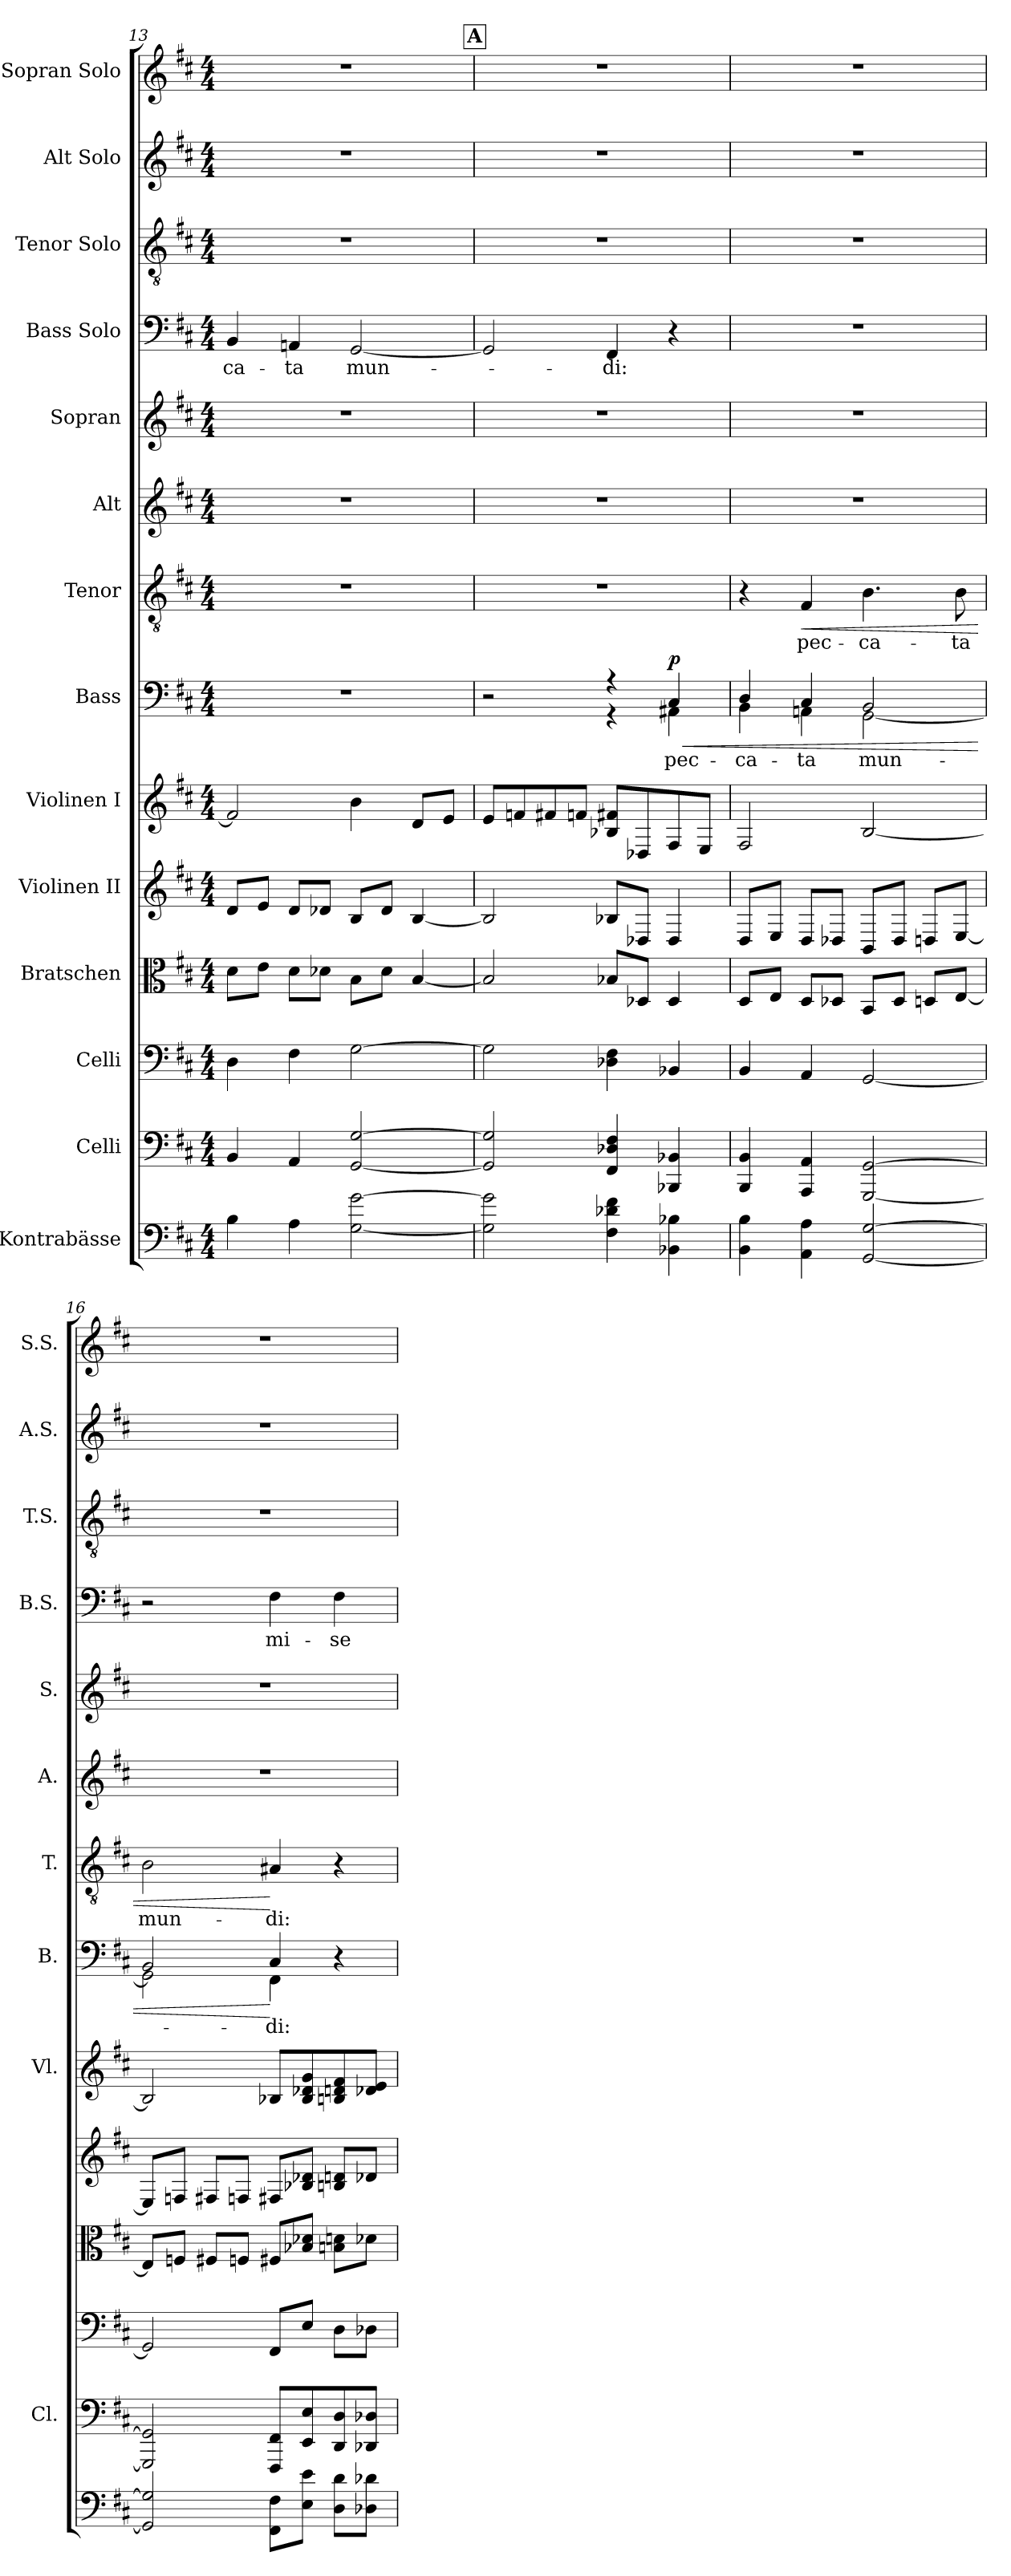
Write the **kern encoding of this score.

**kern	**kern	**kern	**kern	**kern	**kern	**kern	**text	**dynam	**kern	**text	**dynam	**kern	**kern	**kern	**text	**kern	**kern	**kern
*part14	*part13	*part12	*part11	*part10	*part9	*part8	*part8	*part8	*part7	*part7	*part7	*part6	*part5	*part4	*part4	*part3	*part2	*part1
*staff14	*staff13	*staff12	*staff11	*staff10	*staff9	*staff8	*staff8	*staff8	*staff7	*staff7	*staff7	*staff6	*staff5	*staff4	*staff4	*staff3	*staff2	*staff1
*I"Kontrabässe	*I"Celli	*I"Celli	*I"Bratschen	*I"Violinen II	*I"Violinen I	*I"Bass	*	*	*I"Tenor	*	*	*I"Alt	*I"Sopran	*I"Bass Solo	*	*I"Tenor Solo	*I"Alt Solo	*I"Sopran Solo
*	*I'Cl.	*	*	*	*I'Vl.	*I'B.	*	*	*I'T.	*	*	*I'A.	*I'S.	*I'B.S.	*	*I'T.S.	*I'A.S.	*I'S.S.
*clefF4	*clefF4	*clefF4	*clefC3	*clefG2	*clefG2	*clefF4	*	*	*clefGv2	*	*	*clefG2	*clefG2	*clefF4	*	*clefGv2	*clefG2	*clefG2
*ITrd7c12	*	*	*	*	*	*	*	*	*	*	*	*	*	*	*	*	*	*
*k[f#c#]	*k[f#c#]	*k[f#c#]	*k[f#c#]	*k[f#c#]	*k[f#c#]	*k[f#c#]	*	*	*k[f#c#]	*	*	*k[f#c#]	*k[f#c#]	*k[f#c#]	*	*k[f#c#]	*k[f#c#]	*k[f#c#]
*M4/4	*M4/4	*M4/4	*M4/4	*M4/4	*M4/4	*M4/4	*	*	*M4/4	*	*	*M4/4	*M4/4	*M4/4	*	*M4/4	*M4/4	*M4/4
=13	=13	=13	=13	=13	=13	=13	=13	=13	=13	=13	=13	=13	=13	=13	=13	=13	=13	=13
!	!	!	!	!	!	!	!	!	!	!	!	!	!	!	!LO:LY:b	!	!	!
4BB\	4BB/	4D\	8d\L	8d/L	2f#/]	1r	.	.	1r	.	.	1r	1r	4BB/	-ca-	1r	1r	1r
.	.	.	8e\J	8e/J	.	.	.	.	.	.	.	.	.	.	.	.	.	.
!	!	!	!	!	!	!	!	!	!	!	!	!	!	!	!LO:LY:b	!	!	!
4AA\	4AA/	4F#\	8d\L	8d/L	.	.	.	.	.	.	.	.	.	4AAn/	ta	.	.	.
.	.	.	8d-X\J	8d-X/J	.	.	.	.	.	.	.	.	.	.	.	.	.	.
!	!	!	!	!	!	!	!	!	!	!	!	!	!	!	!LO:LY:b	!	!	!
[2GG\ [2G\	[2GG/ [2G/	[2G\	8B\L	8B/L	4b\	.	.	.	.	.	.	.	.	[2GG/	-mun-	.	.	.
.	.	.	8d-\J	8d-/J	.	.	.	.	.	.	.	.	.	.	.	.	.	.
.	.	.	[4B/	[4B/	8d/L	.	.	.	.	.	.	.	.	.	.	.	.	.
.	.	.	.	.	8e/J	.	.	.	.	.	.	.	.	.	.	.	.	.
!!LO:LB:g=z
!!LO:REH:place=s1:a:fs=14:t=A
=14	=14	=14	=14	=14	=14	=14	=14	=14	=14	=14	=14	=14	=14	=14	=14	=14	=14	=14
*	*	*	*	*	*	*^	*	*	*	*	*	*	*	*	*	*	*	*
2GG\] 2G\]	2GG/] 2G/]	2G\]	2B/]	2B/]	8e/L	2r	2ryy	.	.	1r	.	.	1r	1r	2GG/]	.	1r	1r	1r
.	.	.	.	.	8fn/	.	.	.	.	.	.	.	.	.	.	.	.	.	.
.	.	.	.	.	8f#X/	.	.	.	.	.	.	.	.	.	.	.	.	.	.
.	.	.	.	.	8fn/J	.	.	.	.	.	.	.	.	.	.	.	.	.	.
!	!	!	!	!	!	!	!	!	!	!	!	!	!	!	!	!LO:LY:b	!	!	!
4FF#\ 4D-X\ 4F#\	4FF#/ 4D-X/ 4F#/	4D-X\ 4F#\	8B-X/L	8B-X/L	8B-X/ 8f#X/L	4r	4r	.	.	.	.	.	.	.	4FF#/	di:	.	.	.
.	.	.	8D-X/J	8D-X/J	8D-X/	.	.	.	.	.	.	.	.	.	.	.	.	.	.
!	!	!	!	!	!	!	!	!LO:LY:b	!LO:HP:b	!	!	!	!	!	!	!	!	!	!
!	!	!	!	!	!	!	!	!	!LO:DY:n=1:a	!	!	!	!	!	!	!	!	!	!
4BBB-X\ 4BB-X\	4BBB-X/ 4BB-X/	4BB-X/	4D-/	4D-/	8F#/	4C#/	4AA#X\	-pec-	< p	.	.	.	.	.	4r	.	.	.	.
.	.	.	.	.	8E/J	.	.	.	.	.	.	.	.	.	.	.	.	.	.
=15	=15	=15	=15	=15	=15	=15	=15	=15	=15	=15	=15	=15	=15	=15	=15	=15	=15	=15	=15
!	!	!	!	!	!	!	!	!LO:LY:b	!	!	!	!	!	!	!	!	!	!	!
4BBB\ 4BB\	4BBB/ 4BB/	4BB/	8D/L	8D/L	2F#/	4D/	4BB\	-ca-	.	4r	.	.	1r	1r	1r	.	1r	1r	1r
.	.	.	8E/J	8E/J	.	.	.	.	.	.	.	.	.	.	.	.	.	.	.
!	!	!	!	!	!	!	!	!LO:LY:b	!	!	!LO:LY:b	!LO:HP:b	!	!	!	!	!	!	!
4AAA\ 4AA\	4AAA/ 4AA/	4AA/	8D/L	8D/L	.	4C#/	4AAn\	ta	.	4F#/	-pec-	<	.	.	.	.	.	.	.
.	.	.	8D-X/J	8D-X/J	.	.	.	.	.	.	.	.	.	.	.	.	.	.	.
!	!	!	!	!	!	!	!	!LO:LY:b	!	!	!LO:LY:b	!	!	!	!	!	!	!	!
[2GGG/ [2GG/	[2GGG/ [2GG/	[2GG/	8BB/L	8BB/L	[2B/	2BB/	[2GG\	-mun-	.	4.B\	-ca-	.	.	.	.	.	.	.	.
.	.	.	8D-/J	8D-/J	.	.	.	.	.	.	.	.	.	.	.	.	.	.	.
.	.	.	8Dn/L	8Dn/L	.	.	.	.	.	.	.	.	.	.	.	.	.	.	.
!	!	!	!	!	!	!	!	!	!	!	!LO:LY:b	!	!	!	!	!	!	!	!
.	.	.	[8E/J	[8E/J	.	.	.	.	.	8B\	ta	.	.	.	.	.	.	.	.
=16	=16	=16	=16	=16	=16	=16	=16	=16	=16	=16	=16	=16	=16	=16	=16	=16	=16	=16	=16
!	!	!	!	!	!	!	!	!	!	!	!LO:LY:b	!	!	!	!	!	!	!	!
2GGG/] 2GG/]	2GGG/] 2GG/]	2GG/]	8E/L]	8E/L]	2B/]	2BB/	2GG\]	.	.	2B\	-mun-	.	1r	1r	2r	.	1r	1r	1r
.	.	.	8Fn/J	8Fn/J	.	.	.	.	.	.	.	.	.	.	.	.	.	.	.
.	.	.	8F#X/L	8F#X/L	.	.	.	.	.	.	.	.	.	.	.	.	.	.	.
.	.	.	8Fn/J	8Fn/J	.	.	.	.	.	.	.	.	.	.	.	.	.	.	.
!	!	!	!	!	!	!	!	!LO:LY:b	!	!	!LO:LY:b	!	!	!	!	!LO:LY:b	!	!	!
8FFF#\ 8FF#\L	8FFF#/ 8FF#/L	8FF#/L	8F#X/L	8F#X/L	8B-X/L	4C#/	4FF#\	di:	[	4A#X/	di:	[	.	.	4F#\	-mi-	.	.	.
8EE\ 8E\J	8EE/ 8E/	8E/J	8B-X/ 8d-X/J	8B-X/ 8d-X/J	8B-/ 8d-X/ 8g/	.	.	.	.	.	.	.	.	.	.	.	.	.	.
!	!	!	!	!	!	!	!	!	!	!	!	!	!	!	!	!LO:LY:b	!	!	!
8DD\ 8D\L	8DD/ 8D/	8D\L	8Bn\ 8dn\L	8Bn/ 8dn/L	8Bn/ 8dn/ 8f#/	4r	4ryy	.	.	4r	.	.	.	.	4F#\	-se-	.	.	.
8DD-X\ 8D-X\J	8DD-X/ 8D-X/J	8D-X\J	8d-X\J	8d-X/J	8d-X/ 8e/J	.	.	.	.	.	.	.	.	.	.	.	.	.	.
*	*	*	*	*	*	*v	*v	*	*	*	*	*	*	*	*	*	*	*	*
=	=	=	=	=	=	=	=	=	=	=	=	=	=	=	=	=	=	=
*-	*-	*-	*-	*-	*-	*-	*-	*-	*-	*-	*-	*-	*-	*-	*-	*-	*-	*-
